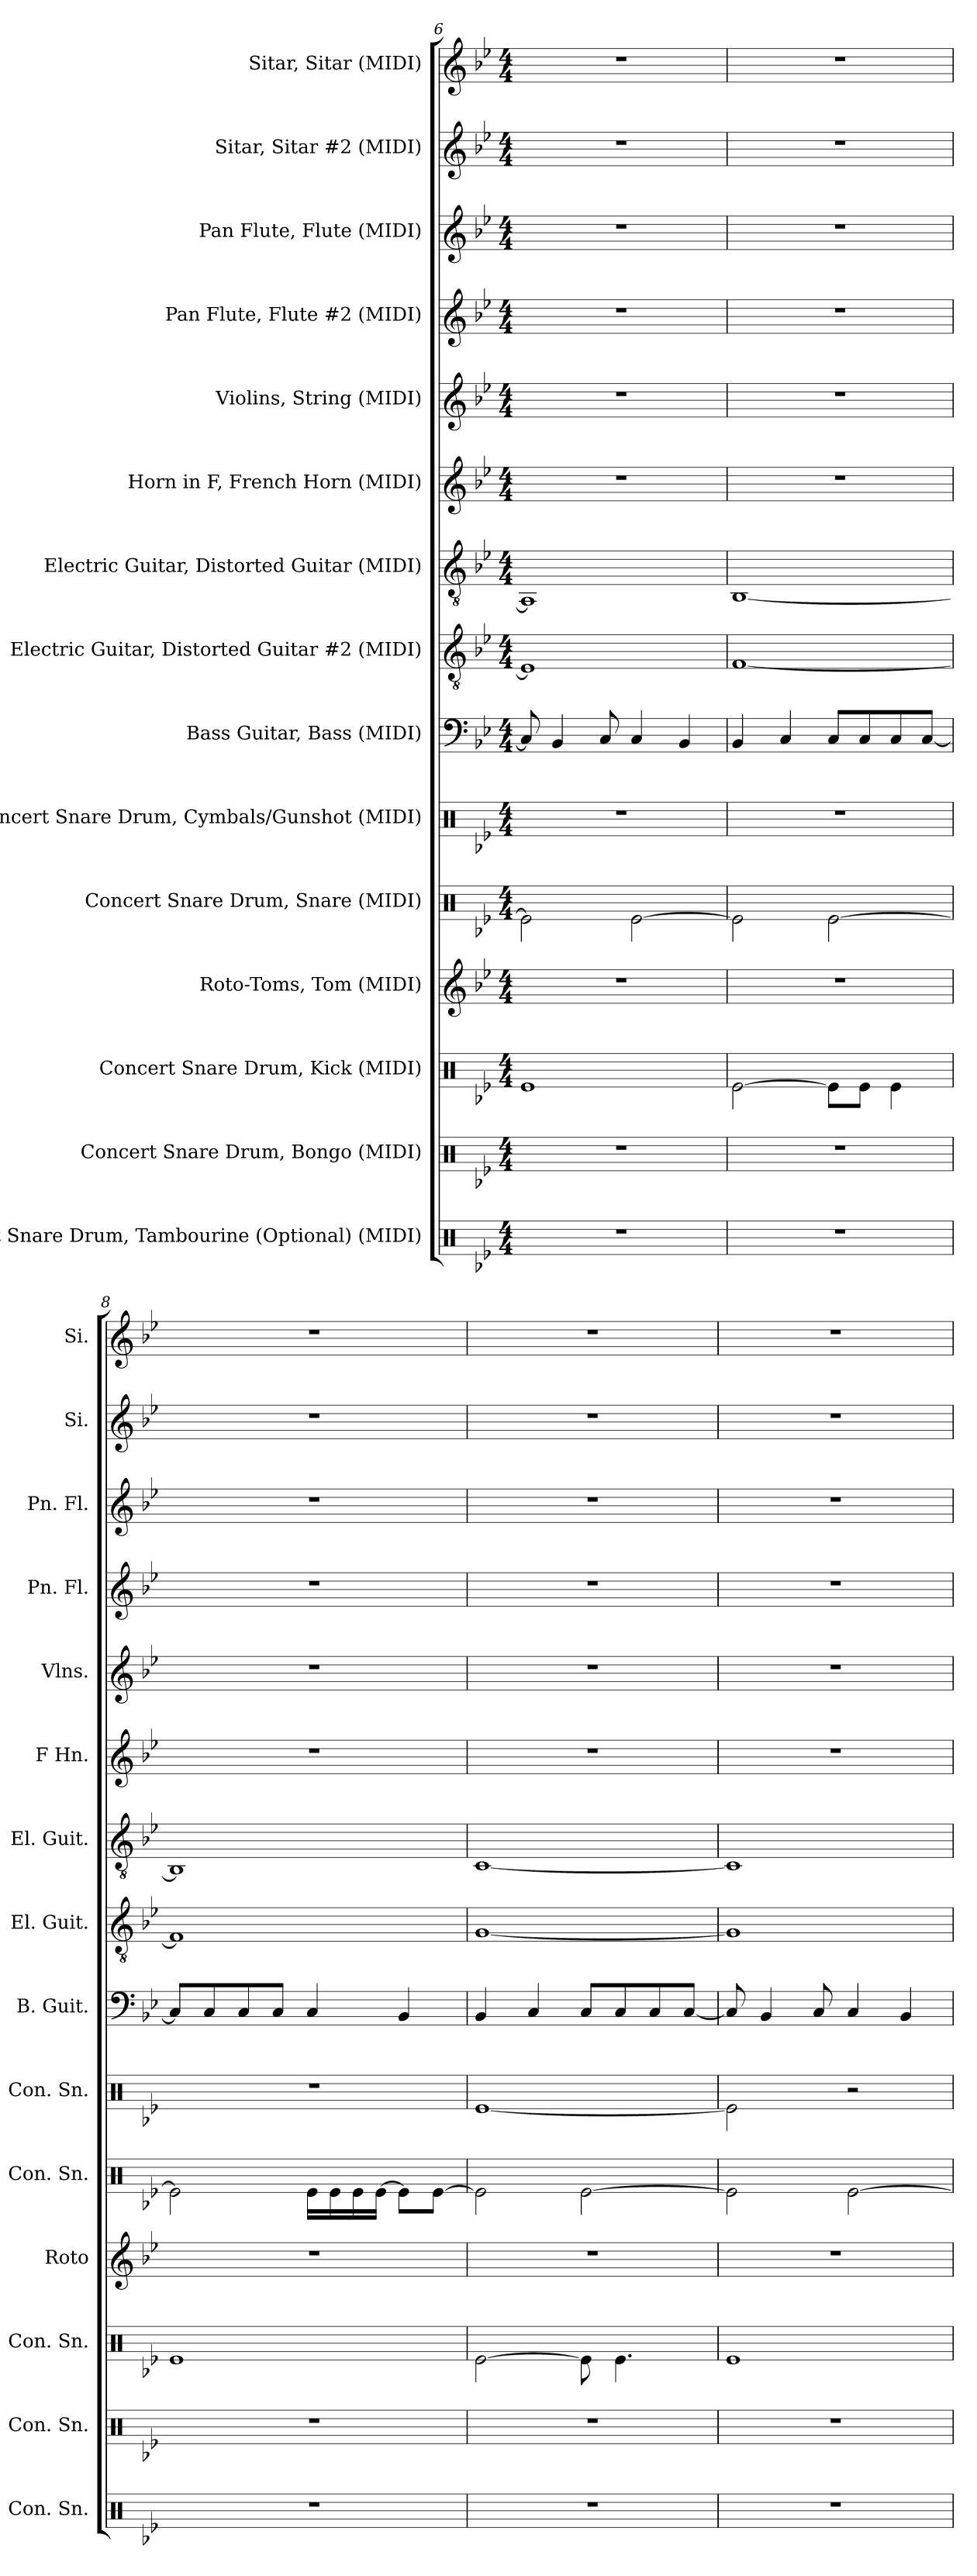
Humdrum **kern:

**kern	**kern	**kern	**kern	**kern	**kern	**kern	**kern	**kern	**kern	**kern	**kern	**kern	**kern	**kern
*part15	*part14	*part13	*part12	*part11	*part10	*part9	*part8	*part7	*part6	*part5	*part4	*part3	*part2	*part1
*staff15	*staff14	*staff13	*staff12	*staff11	*staff10	*staff9	*staff8	*staff7	*staff6	*staff5	*staff4	*staff3	*staff2	*staff1
*I"Concert Snare Drum, Tambourine (Optional) (MIDI)	*I"Concert Snare Drum, Bongo (MIDI)	*I"Concert Snare Drum, Kick (MIDI)	*I"Roto-Toms, Tom (MIDI)	*I"Concert Snare Drum, Snare (MIDI)	*I"Concert Snare Drum, Cymbals/Gunshot (MIDI)	*I"Bass Guitar, Bass (MIDI)	*I"Electric Guitar, Distorted Guitar #2 (MIDI)	*I"Electric Guitar, Distorted Guitar (MIDI)	*I"Horn in F, French Horn (MIDI)	*I"Violins, String (MIDI)	*I"Pan Flute, Flute #2 (MIDI)	*I"Pan Flute, Flute (MIDI)	*I"Sitar, Sitar #2 (MIDI)	*I"Sitar, Sitar (MIDI)
*I'Con. Sn.	*I'Con. Sn.	*I'Con. Sn.	*I'Roto	*I'Con. Sn.	*I'Con. Sn.	*I'B. Guit.	*I'El. Guit.	*I'El. Guit.	*I'F Hn.	*I'Vlns.	*I'Pn. Fl.	*I'Pn. Fl.	*I'Si.	*I'Si.
*clefX	*clefX	*clefX	*clefG2	*clefX	*clefX	*clefF4	*clefGv2	*clefGv2	*clefG2	*clefG2	*clefG2	*clefG2	*clefG2	*clefG2
*	*	*	*	*	*	*ITrd7c12	*	*	*ITrd4c7	*	*	*	*	*
*k[b-e-]	*k[b-e-]	*k[b-e-]	*k[b-e-]	*k[b-e-]	*k[b-e-]	*k[b-e-]	*k[b-e-]	*k[b-e-]	*k[b-e-a-]	*k[b-e-]	*k[b-e-]	*k[b-e-]	*k[b-e-]	*k[b-e-]
*M4/4	*M4/4	*M4/4	*M4/4	*M4/4	*M4/4	*M4/4	*M4/4	*M4/4	*M4/4	*M4/4	*M4/4	*M4/4	*M4/4	*M4/4
=6	=6	=6	=6	=6	=6	=6	=6	=6	=6	=6	=6	=6	=6	=6
1r	1r	1Re	1r	2Re\]	1r	8CC/]	1E-]	1AA-]	1r	1r	1r	1r	1r	1r
.	.	.	.	.	.	4BBB-/	.	.	.	.	.	.	.	.
.	.	.	.	.	.	8CC/	.	.	.	.	.	.	.	.
.	.	.	.	[2Re\	.	4CC/	.	.	.	.	.	.	.	.
.	.	.	.	.	.	4BBB-/	.	.	.	.	.	.	.	.
=7	=7	=7	=7	=7	=7	=7	=7	=7	=7	=7	=7	=7	=7	=7
1r	1r	[2Re\	1r	2Re\]	1r	4BBB-/	[1F	[1BB-	1r	1r	1r	1r	1r	1r
.	.	.	.	.	.	4CC/	.	.	.	.	.	.	.	.
.	.	8Re\L]	.	[2Re\	.	8CC/L	.	.	.	.	.	.	.	.
.	.	8Re\J	.	.	.	8CC/	.	.	.	.	.	.	.	.
.	.	4Re\	.	.	.	8CC/	.	.	.	.	.	.	.	.
.	.	.	.	.	.	[8CC/J	.	.	.	.	.	.	.	.
=8	=8	=8	=8	=8	=8	=8	=8	=8	=8	=8	=8	=8	=8	=8
1r	1r	1Re	1r	2Re\]	1r	8CC/L]	1F]	1BB-]	1r	1r	1r	1r	1r	1r
.	.	.	.	.	.	8CC/	.	.	.	.	.	.	.	.
.	.	.	.	.	.	8CC/	.	.	.	.	.	.	.	.
.	.	.	.	.	.	8CC/J	.	.	.	.	.	.	.	.
.	.	.	.	16Re\LL	.	4CC/	.	.	.	.	.	.	.	.
.	.	.	.	16Re\	.	.	.	.	.	.	.	.	.	.
.	.	.	.	16Re\	.	.	.	.	.	.	.	.	.	.
.	.	.	.	[16Re\JJ	.	.	.	.	.	.	.	.	.	.
.	.	.	.	8Re\L]	.	4BBB-/	.	.	.	.	.	.	.	.
.	.	.	.	[8Re\J	.	.	.	.	.	.	.	.	.	.
!!LO:PB:g=z
=9	=9	=9	=9	=9	=9	=9	=9	=9	=9	=9	=9	=9	=9	=9
1r	1r	[2Re\	1r	2Re\]	[1Re	4BBB-/	[1G	[1C	1r	1r	1r	1r	1r	1r
.	.	.	.	.	.	4CC/	.	.	.	.	.	.	.	.
.	.	8Re\]	.	[2Re\	.	8CC/L	.	.	.	.	.	.	.	.
.	.	4.Re\	.	.	.	8CC/	.	.	.	.	.	.	.	.
.	.	.	.	.	.	8CC/	.	.	.	.	.	.	.	.
.	.	.	.	.	.	[8CC/J	.	.	.	.	.	.	.	.
=10	=10	=10	=10	=10	=10	=10	=10	=10	=10	=10	=10	=10	=10	=10
1r	1r	1Re	1r	2Re\]	2Re\]	8CC/]	1G]	1C]	1r	1r	1r	1r	1r	1r
.	.	.	.	.	.	4BBB-/	.	.	.	.	.	.	.	.
.	.	.	.	.	.	8CC/	.	.	.	.	.	.	.	.
.	.	.	.	[2Re\	2r	4CC/	.	.	.	.	.	.	.	.
.	.	.	.	.	.	4BBB-/	.	.	.	.	.	.	.	.
=	=	=	=	=	=	=	=	=	=	=	=	=	=	=
*-	*-	*-	*-	*-	*-	*-	*-	*-	*-	*-	*-	*-	*-	*-
